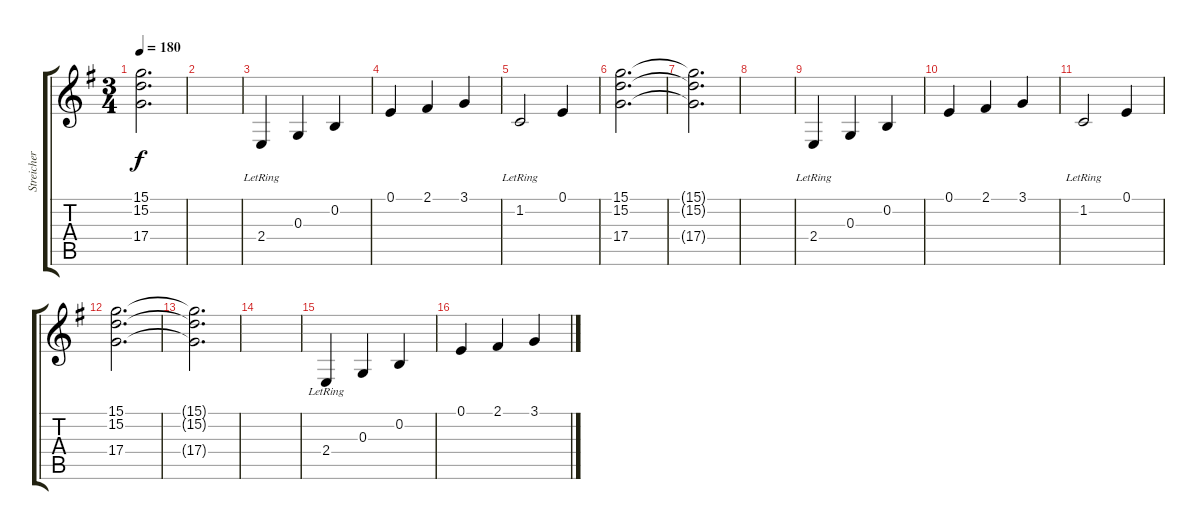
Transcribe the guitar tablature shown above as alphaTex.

\track ("Streicher" "Streicher") {instrument stringensemble1 bank 48}
\staff {score tabs}
\tuning (E4 B3 G3 D3 A2 E2) {hide}
\ts (3 4)
\tempo 180
\clef g2
\ks eminor
(15.1{t} 15.2{t} 17.4{t}).2{d dy f} |
|
2.4{lr}.4 0.3.4 0.2.4 |
0.1.4 2.1.4 3.1.4 |
1.2{lr}.2 0.1.4 |
(15.1 15.2 17.4).2{d} |
(15.1{t} 15.2{t} 17.4{t}).2{d} |
|
2.4{lr}.4 0.3.4 0.2.4 |
0.1.4 2.1.4 3.1.4 |
1.2{lr}.2 0.1.4 |
(15.1 15.2 17.4).2{d} |
(15.1{t} 15.2{t} 17.4{t}).2{d} |
|
2.4{lr}.4 0.3.4 0.2.4 |
0.1.4 2.1.4 3.1.4
